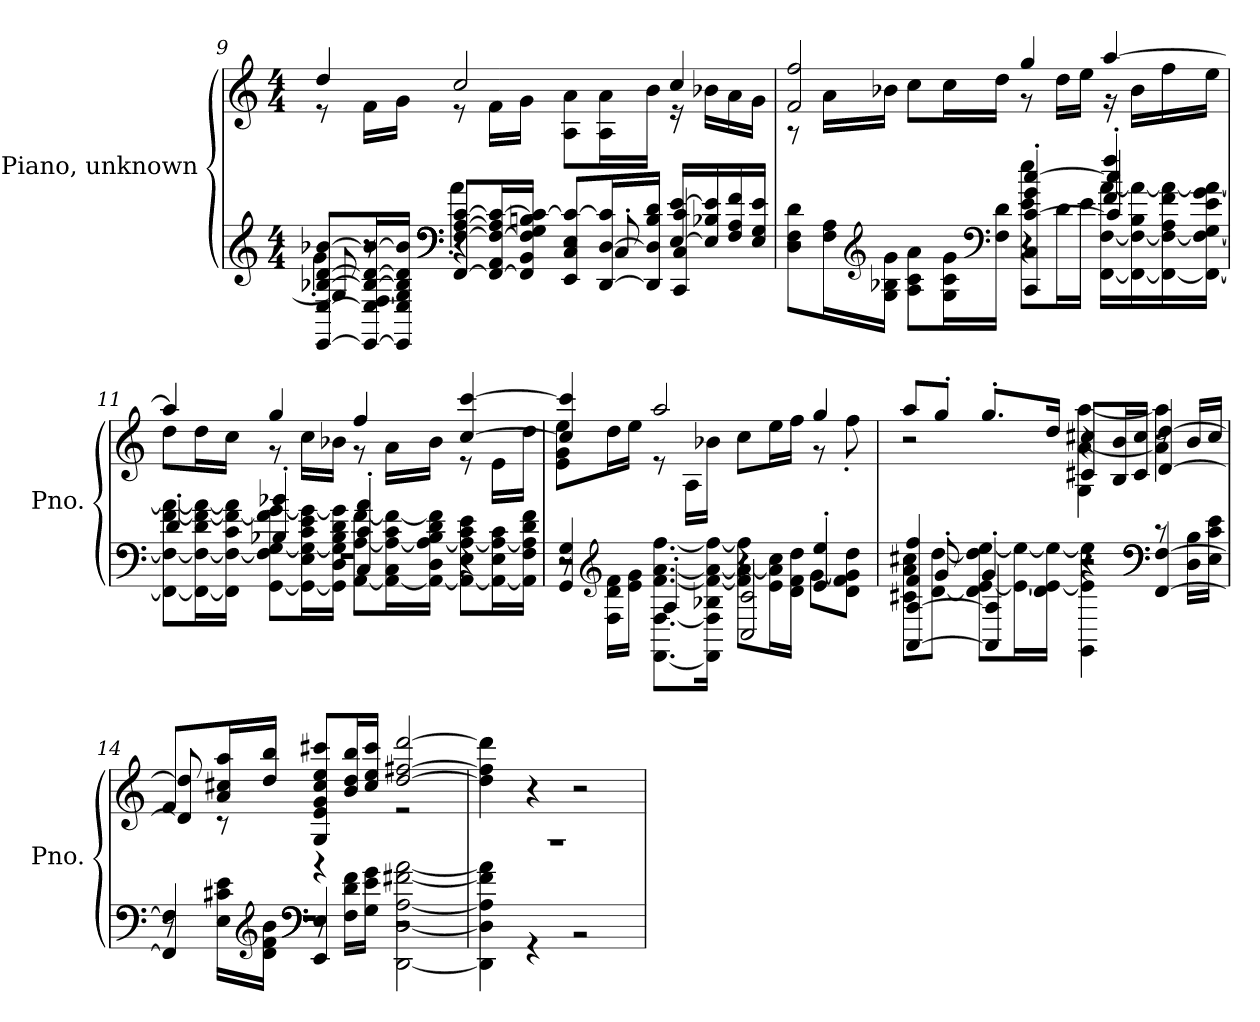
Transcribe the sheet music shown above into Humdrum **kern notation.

**kern	**kern
*part1	*part1
*staff2	*staff1
*I"Piano, unknown	*
*I'Pno.	*
!!LO:LB:g=z
*clefG2	*clefG2
*k[]	*k[]
*M4/4	*M4/4
=9	=9
*^	*^
*	*^	*	*
[8EE/ [8E/ [8B-X/ [8d/ [8b-X/L	4g'\	8G/]	4dd/	8r
16EE/_ 16E/_ 16F/ 16B-/_ 16d/_ 16b-/_L	.	8r	.	16f\LL
16EE/] 16E/] 16G/ 16B-/] 16d/] 16b-/]JJ	.	.	.	16g\JJ
*clefF4	*	*	*	*
[8FF/ [8F/ [8A/ [8c/L	4a'\	4r	2cc/	8r
16FF/_ 16AA/ 16F/_ 16A/] 16c/_L	.	.	.	16f\LL
16FF/] 16BB/ 16F/] 16G/ 16Bn/ 16c/_JJ	.	.	.	16g\JJ
8EE/ 8C/ 8E/ 8c/_L	2r	8r	.	8A\ 8a\L
[16DD/ [16D/ 16c/]L	.	8C'/	.	16A\ 16a\L
16DD/] 16D/] 16B/ 16d/JJ	.	.	.	16b\JJ
[16E/ [16e/LL	.	4CC/ 4C/ 4c/	4cc/	16r
16E/] 16B-X/ 16e/]	.	.	.	16b-X\LL
16F/ 16A/ 16f/	.	.	.	16a\
16E/ 16G/ 16e/JJ	.	.	.	16g\JJ
!!LO:LB:g=z	!!
=10	=10	=10	=10	=10
2r	8D\ 8F\ 8d\L	2r	2f/ 2ff/	8r
.	16F\ 16A\L	.	.	16a\LL
*clefG2	*	*	*	*
.	16G\ 16B-X\ 16g\JJ	.	.	16b-X\JJ
.	8A\ 8c\ 8a\L	.	.	8cc\L
.	16G\ 16c\ 16g\L	.	.	16cc\L
*clefF4	*	*	*	*
.	16F\ 16d\JJ	.	.	16dd\JJ
4r	8e\ 8ee\L	4CC/' 4C/' [4c/' 4g/' [4cc/'	4gg/	8r
.	16d\L	.	.	16dd\LL
.	16e\JJ	.	.	16ee\JJ
4f/' 4ff/'	[16FF\ [16F\ [16a\LL	4c/] 4cc/]	[4aa/	16r
.	16FF\_ 16F\_ 16B-\ 16a\_	.	.	16b-\LL
.	16FF\_ 16F\_ 16A\ 16f\ 16a\_	.	.	16ff\
.	16FF\_ 16F\_ 16G\ 16e\ 16g\ 16a\_JJ	.	.	16ee\JJ
=11	=11	=11	=11	=11
1r	8FF\_ 8F\_ [8f\ 8a\_L	4d'/	4aa/]	8dd\L
.	16FF\_ 16F\_ 16d\ 16f\_ 16a\_L	.	.	16dd\L
.	16FF\] 16F\_ 16c\ 16f\_ 16a\]JJ	.	.	16cc\JJ
.	[8GG\ 8F\] [8G\ 8f\] [8g\L	4B-X/' 4b-X/'	4gg/	8r
.	16GG\_ 16E\ 16G\_ 16c\ 16e\ 16g\_L	.	.	16cc\LL
.	16GG\] 16D\ 16G\] 16B-\ 16d\ 16g\]JJ	.	.	16b-X\JJ
.	[8AA\ [8A\ [8f\L	4C/' 4c/' 4a/'	4ff/	8r
.	16AA\_ 16C\ 16A\_ 16c\ 16f\_L	.	.	16a\LL
.	16AA\_ 16D\ 16A\_ 16B-\ 16d\ 16f\]JJ	.	.	16b-\JJ
.	8AA\_ 8E\ 8A\_ 8c\ 8e\L	4r	[4cc/ [4ccc/	8r
.	16AA\_ 16E\ 16A\_ 16c\L	.	.	16e\LL
.	16AA\] 16F\ 16A\] 16d\ 16f\JJ	.	.	16dd\JJ
!!LO:PB:g=z	!!
=12	=12	=12	=12	=12
2r	8r	4GG/ 4G/	4cc/] 4ccc/]	8e\ 8g\ 8ee\L
*clefG2	*	*	*	*
.	16F\ 16d\ 16f\LL	.	.	16dd\L
.	16e\ 16g\JJ	.	.	16ee\JJ
.	[8.FF\ [8.F\ [8.f\ [8.a\ [8.ff\L	4A'/	2aa/	8r
.	.	.	.	16A\LL
.	16FF\] 16F\] 16B-X\ 16f\_ 16a\_ 16ff\_Jk	.	.	16b-X\JJ
4r	8f\] 8a\_ 8ff\]L	2C/ 2c/	.	8cc\L
.	16e\ 16a\] 16cc\L	.	.	16ee\L
.	16d\ 16f\ 16dd\JJ	.	.	16ff\JJ
4e/' 4ee/'	[8g\L	.	4gg/	8r
.	8d\ 8f\ 8g\] 8dd\J	.	.	8ff'\
=13	=13	=13	=13	=13
*	*	*	*	*^
8r	8c#X\ 8a\ 8cc#X\L	[4AA/ [4A/ 4f/ 4ff/	8aa/L	2r	2r
8g'/	[8d\ [8dd\J	.	8gg'/J	.	.
4g'/	8d\] [8e\ 8dd\] [8ee\L	4AA/] 4A/]	8.gg'/L	.	.
.	16e\_ 16ee\_L	.	.	.	.
.	16d\ 16e\_ 16ee\_JJ	.	16dd/Jk	.	.
2r	4GG\ 4e\] 4ee\]	4r	8c#X/ 8cc#X/L	4G\ [4a\ [4aa\	4r
.	.	.	16B/ 16b/L	.	.
.	.	.	16c#/ 16cc#/JJ	.	.
*clefF4	*	*	*	*	*
.	8r	[4FF/ [4F/	8r	4a\] 4aa\]	[4d/ [4dd/
.	16D\ 16B\LL	.	16b/LL	.	.
.	16E\ 16c#\ 16e\JJ	.	16cc#/JJ	.	.
*	*	*	*	*v	*v
!!LO:LB:g=z
=14	=14	=14	=14	=14
1r	8r	4FF/] 4F/]	8f/L	8d/] 8dd/]
.	16E\ 16c#X\ 16e\LL	.	16a/ 16cc#X/ 16aa/L	8r
*clefG2	*	*	*	*
.	16d\ 16f\ 16b\JJ	.	16dd/ 16bb/JJ	.
*clefF4	*	*	*	*
.	8r	4EE/ 4E/	8G/ 8e/ 8g/ 8cc#/ 8ee/ 8ccc#X/L	4r
.	16F\ 16d\ 16f\LL	.	16b/ 16dd/ 16bb/L	.
.	16G\ 16e\ 16g\JJ	.	16cc#/ 16ee/ 16ccc#/JJ	.
.	[2DD\ [2D\ [2A\ [2f#X\ [2a\	2r	[2dd/ [2ff#X/ [2ddd/	2r
*	*v	*v	*	*
*	*	*v	*v
=15	=15	=15
1r	4DD\] 4D\] 4A\] 4f#\] 4a\]	4dd\] 4ff#\] 4ddd\]
.	4r	4r
.	2r	2r
*v	*v	*
=	=
*-	*-
